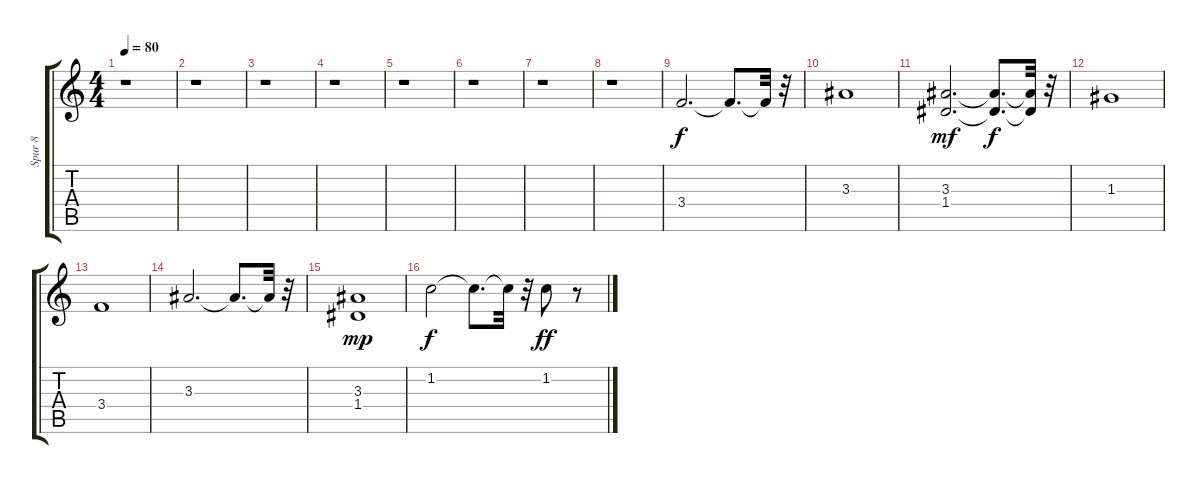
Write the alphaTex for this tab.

\track ("Spur 8" "Spur 8") {instrument distortionguitar}
\staff {score tabs}
\tuning (E4 B3 G3 D3 A2 E2) {hide}
\ts (4 4)
\tempo 80
\clef g2
\ks c
r.1{dy f} |
r.1 |
r.1 |
r.1 |
r.1 |
r.1 |
r.1 |
r.1 |
3.4.2{d} 3.4{t}.8{d} 3.4{t}.32 r.32 |
3.3.1 |
(3.3 1.4).2{d dy mf} (3.3{t} 1.4{t}).8{d dy f} (3.3{t} 1.4{t}).32 r.32 |
1.3.1 |
3.4.1 |
3.3.2{d} 3.3{t}.8{d} 3.3{t}.32 r.32 |
(3.3 1.4).1{dy mp} |
1.2.2{dy f} 1.2{t}.8{d} 1.2{t}.32 r.32 1.2.8{dy ff} r.8
